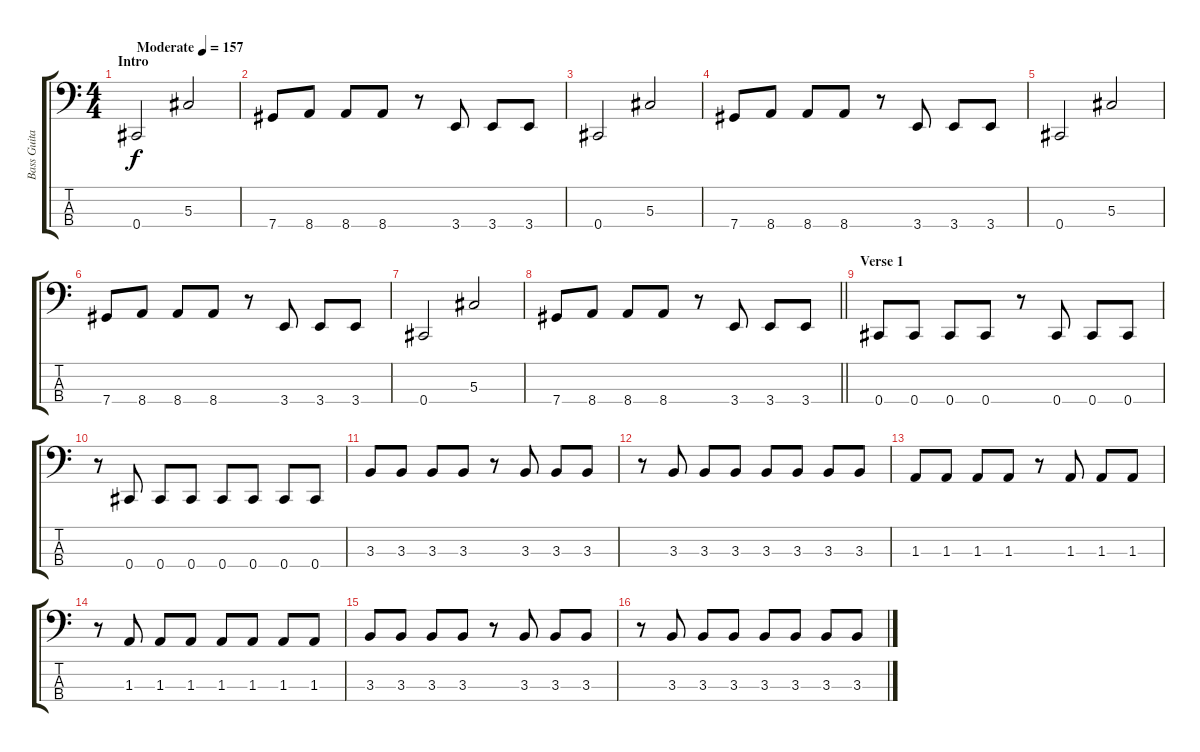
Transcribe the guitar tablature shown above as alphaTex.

\track ("Bass Guitar" "Bass Guita") {instrument electricbassfinger}
\staff {score tabs}
\tuning (Gb2 Db2 Ab1 Db1) {hide}
\ts (4 4)
\section ("" "Intro")
\tempo (157 "Moderate")
\clef f4
\ks c
0.4.2{dy f instrument electricbassfinger} 5.3.2 |
7.4.8 8.4.8 8.4.8 8.4.8 r.8 3.4.8 3.4.8 3.4.8 |
0.4.2 5.3.2 |
7.4.8 8.4.8 8.4.8 8.4.8 r.8 3.4.8 3.4.8 3.4.8 |
0.4.2 5.3.2 |
7.4.8 8.4.8 8.4.8 8.4.8 r.8 3.4.8 3.4.8 3.4.8 |
0.4.2 5.3.2 |
\barLineRight lightlight
7.4.8 8.4.8 8.4.8 8.4.8 r.8 3.4.8 3.4.8 3.4.8 |
\section ("" "Verse 1")
0.4.8 0.4.8 0.4.8 0.4.8 r.8 0.4.8 0.4.8 0.4.8 |
r.8 0.4.8 0.4.8 0.4.8 0.4.8 0.4.8 0.4.8 0.4.8 |
3.3.8 3.3.8 3.3.8 3.3.8 r.8 3.3.8 3.3.8 3.3.8 |
r.8 3.3.8 3.3.8 3.3.8 3.3.8 3.3.8 3.3.8 3.3.8 |
1.3.8 1.3.8 1.3.8 1.3.8 r.8 1.3.8 1.3.8 1.3.8 |
r.8 1.3.8 1.3.8 1.3.8 1.3.8 1.3.8 1.3.8 1.3.8 |
3.3.8 3.3.8 3.3.8 3.3.8 r.8 3.3.8 3.3.8 3.3.8 |
r.8 3.3.8 3.3.8 3.3.8 3.3.8 3.3.8 3.3.8 3.3.8
